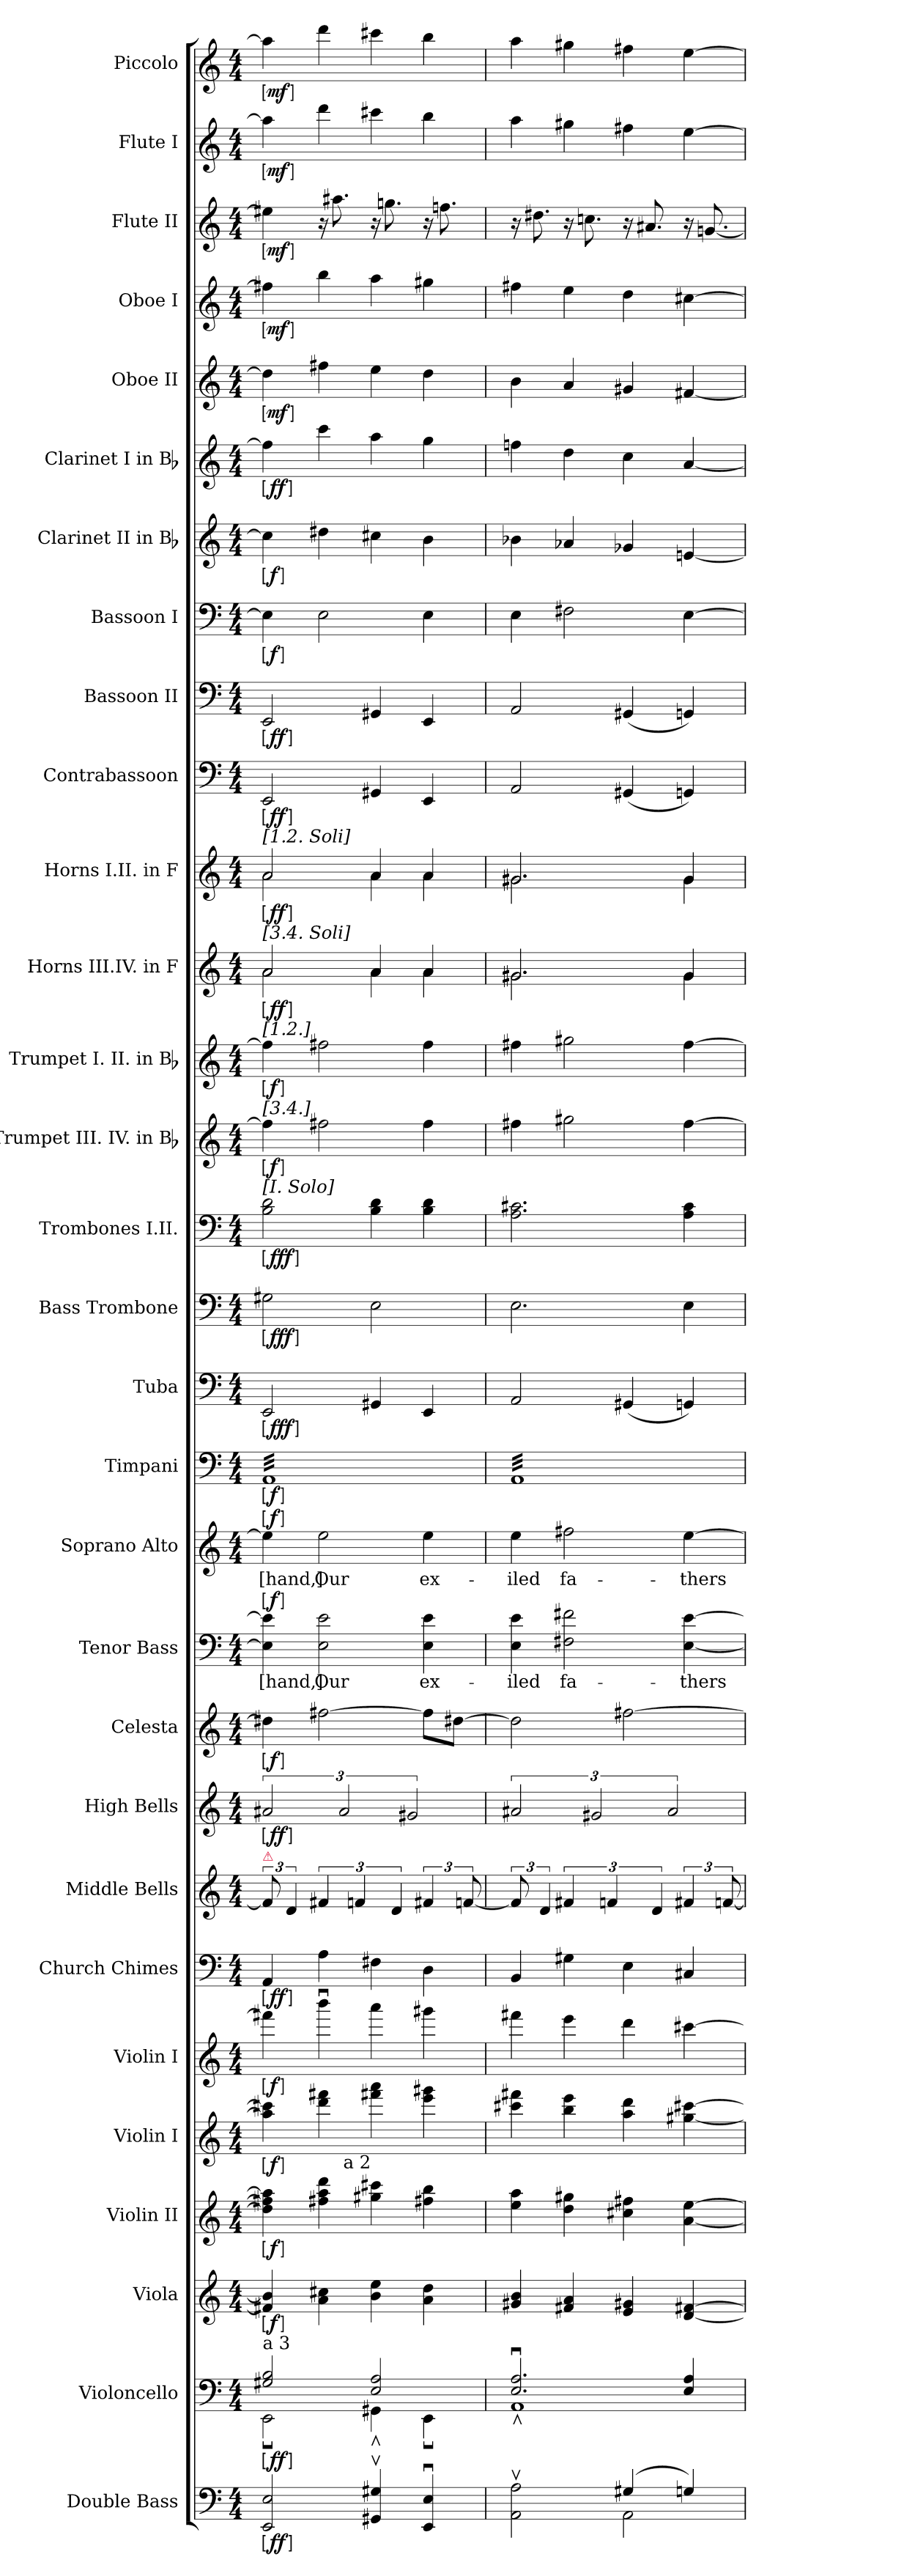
**kern	**dynam	**kern	**dynam	**kern	**dynam	**kern	**dynam	**kern	**dynam	**kern	**dynam	**kern	**dynam	**kern	**kern	**dynam	**kern	**dynam	**kern	**text	**dynam	**kern	**text	**dynam	**kern	**dynam	**kern	**dynam	**kern	**dynam	**kern	**dynam	**kern	**dynam	**kern	**dynam	**kern	**dynam	**kern	**dynam	**kern	**dynam	**kern	**dynam	**kern	**dynam	**kern	**dynam	**kern	**dynam	**kern	**dynam	**kern	**dynam	**kern	**dynam	**kern	**dynam	**kern	**dynam
*part30	*part30	*part29	*part29	*part28	*part28	*part27	*part27	*part26	*part26	*part25	*part25	*part24	*part24	*part23	*part22	*part22	*part21	*part21	*part20	*part20	*part20	*part19	*part19	*part19	*part18	*part18	*part17	*part17	*part16	*part16	*part15	*part15	*part14	*part14	*part13	*part13	*part12	*part12	*part11	*part11	*part10	*part10	*part9	*part9	*part8	*part8	*part7	*part7	*part6	*part6	*part5	*part5	*part4	*part4	*part3	*part3	*part2	*part2	*part1	*part1
*staff30	*staff30	*staff29	*staff29	*staff28	*staff28	*staff27	*staff27	*staff26	*staff26	*staff25	*staff25	*staff24	*staff24	*staff23	*staff22	*staff22	*staff21	*staff21	*staff20	*staff20	*staff20	*staff19	*staff19	*staff19	*staff18	*staff18	*staff17	*staff17	*staff16	*staff16	*staff15	*staff15	*staff14	*staff14	*staff13	*staff13	*staff12	*staff12	*staff11	*staff11	*staff10	*staff10	*staff9	*staff9	*staff8	*staff8	*staff7	*staff7	*staff6	*staff6	*staff5	*staff5	*staff4	*staff4	*staff3	*staff3	*staff2	*staff2	*staff1	*staff1
*I"Double Bass	*	*I"Violoncello	*	*I"Viola	*	*I"Violin II	*	*I"Violin I	*	*I"Violin I	*	*I"Church Chimes	*	*I"Middle Bells	*I"High Bells	*	*I"Celesta	*	*I"Tenor Bass	*	*	*I"Soprano Alto	*	*	*I"Timpani	*	*I"Tuba	*	*I"Bass Trombone	*	*I"Trombones I.II.	*	*I"Trumpet III. IV. in Bb	*	*I"Trumpet I. II. in Bb	*	*I"Horns III.IV. in F	*	*I"Horns I.II. in F	*	*I"Contrabassoon	*	*I"Bassoon II	*	*I"Bassoon I	*	*I"Clarinet II in Bb	*	*I"Clarinet I in Bb	*	*I"Oboe II	*	*I"Oboe I	*	*I"Flute II	*	*I"Flute I	*	*I"Piccolo	*
*I'Db.	*	*I'Vc.	*	*I'Vla.	*	*I'Vln. II	*	*I'Vln. I	*	*I'Vln. I	*	*I'Chim.	*	*	*	*	*I'Cel.	*	*I'T.	*	*	*I'S.	*	*	*I'Timp.	*	*I'Tba.	*	*I'B. Tbn.	*	*I'Tbn.	*	*I'Tpt.	*	*I'Tpt.	*	*I'Hn.	*	*I'Hn.	*	*I'Cbsn.	*	*I'Bsn.	*	*I'Bsn.	*	*I'Cl.	*	*I'Cl.	*	*I'Ob.	*	*I'Ob.	*	*I'Fl.	*	*I'Fl.	*	*I'Picc.	*
*clefF4	*	*clefF4	*	*clefG2	*	*clefG2	*	*clefG2	*	*clefG2	*	*clefF4	*	*clefG2	*clefG2	*	*clefG2	*	*clefF4	*	*	*clefG2	*	*	*clefF4	*	*clefF4	*	*clefF4	*	*clefF4	*	*clefG2	*	*clefG2	*	*clefG2	*	*clefG2	*	*clefF4	*	*clefF4	*	*clefF4	*	*clefG2	*	*clefG2	*	*clefG2	*	*clefG2	*	*clefG2	*	*clefG2	*	*clefG2	*
*ITrd7c12	*	*	*	*	*	*	*	*	*	*	*	*	*	*	*	*	*ITrd-7c-12	*	*	*	*	*	*	*	*	*	*	*	*ITrd7c12	*	*	*	*ITrd1c2	*	*ITrd1c2	*	*ITrd4c7	*	*ITrd4c7	*	*ITrd7c12	*	*	*	*	*	*ITrd1c2	*	*ITrd1c2	*	*	*	*	*	*	*	*	*	*ITrd-7c-12	*
*k[]	*	*k[]	*	*k[]	*	*k[]	*	*k[]	*	*k[]	*	*k[]	*	*k[]	*k[]	*	*k[]	*	*k[]	*	*	*k[]	*	*	*k[]	*	*k[]	*	*k[]	*	*k[]	*	*k[b-e-]	*	*k[b-e-]	*	*k[b-]	*	*k[b-]	*	*k[]	*	*k[]	*	*k[]	*	*k[b-e-]	*	*k[b-e-]	*	*k[]	*	*k[]	*	*k[]	*	*k[]	*	*k[]	*
*M4/4	*	*M4/4	*	*M4/4	*	*M4/4	*	*M4/4	*	*M4/4	*	*M4/4	*	*M4/4	*M4/4	*	*M4/4	*	*M4/4	*	*	*M4/4	*	*	*M4/4	*	*M4/4	*	*M4/4	*	*M4/4	*	*M4/4	*	*M4/4	*	*M4/4	*	*M4/4	*	*M4/4	*	*M4/4	*	*M4/4	*	*M4/4	*	*M4/4	*	*M4/4	*	*M4/4	*	*M4/4	*	*M4/4	*	*M4/4	*
=	=	=	=	=	=	=	=	=	=	=	=	=	=	=	=	=	=	=	=	=	=	=	=	=	=	=	=	=	=	=	=	=	=	=	=	=	=	=	=	=	=	=	=	=	=	=	=	=	=	=	=	=	=	=	=	=	=	=	=	=
*	*	*^	*	*	*	*	*	*	*	*	*	*	*	*	*	*	*	*	*	*	*	*	*	*	*	*	*	*	*	*	*	*	*	*	*	*	*^	*	*^	*	*	*	*	*	*	*	*	*	*	*	*	*	*	*	*	*	*	*	*	*
!	!	!	!	!	!	!	!	!	!	!	!	!	!	!	!	!	!	!	!	!	!	!	!	!	!	!	!	!	!	!	!	!	!	!	!	!	!	!	!	!	!LO:TX:a:t=[1.2. Soli]	!	!	!	!	!	!	!	!	!	!	!	!	!	!	!	!	!	!	!	!	!	!
!	!	!	!	!	!	!	!	!	!	!	!	!	!	!	!	!	!	!	!	!	!	!	!	!	!	!	!	!	!	!	!	!	!	!	!	!	!	!LO:TX:a:t=[3.4. Soli]	!	!	!	!	!	!	!	!	!	!	!	!	!	!	!	!	!	!	!	!	!	!	!	!	!
!	!	!	!	!	!	!	!	!	!	!	!	!	!	!	!	!	!	!	!	!	!	!	!	!	!	!	!	!	!	!	!	!	!	!	!	!LO:TX:a:t=[1.2.]	!	!	!	!	!	!	!	!	!	!	!	!	!	!	!	!	!	!	!	!	!	!	!	!	!	!	!
!	!	!	!	!	!	!	!	!	!	!	!	!	!	!	!	!	!	!	!	!	!	!	!	!	!	!	!	!	!	!	!	!	!	!LO:TX:a:t=[3.4.]	!	!	!	!	!	!	!	!	!	!	!	!	!	!	!	!	!	!	!	!	!	!	!	!	!	!	!	!	!
!	!	!	!	!	!	!	!	!	!	!	!	!	!	!	!	!	!	!	!	!	!	!	!	!	!	!	!	!	!	!	!	!LO:TX:a:t=[I. Solo]	!	!	!	!	!	!	!	!	!	!	!	!	!	!	!	!	!	!	!	!	!	!	!	!	!	!	!	!	!	!	!
!	!	!	!	!	!	!	!	!	!	!	!	!	!	!	!LO:TX:a:color=crimson:t=⚠	!	!	!	!	!	!	!	!	!	!	!	!	!	!	!	!	!	!	!	!	!	!	!	!	!	!	!	!	!	!	!	!	!	!	!	!	!	!	!	!	!	!	!	!	!	!	!	!
!	!	!LO:TX:a:t=a 3	!	!	!	!	!	!	!	!	!	!	!	!	!	!	!	!	!	!	!	!	!	!	!	!	!	!	!	!	!	!	!	!	!	!	!	!	!	!	!	!	!	!	!	!	!	!	!	!	!	!	!	!	!	!	!	!	!	!	!	!	!
!	!LO:DY:ed=brack	!	!	!LO:DY:ed=brack	!	!LO:DY:ed=brack	!	!LO:DY:ed=brack	!	!LO:DY:ed=brack	!	!LO:DY:ed=brack	!	!LO:DY:ed=brack	!	!	!LO:DY:ed=brack	!	!LO:DY:ed=brack	!	!	!LO:DY:a:ed=brack	!	!	!LO:DY:a:ed=brack	!	!LO:DY:ed=brack	!	!LO:DY:ed=brack	!	!LO:DY:ed=brack	!	!LO:DY:ed=brack	!	!LO:DY:ed=brack	!	!LO:DY:ed=brack	!	!	!LO:DY:ed=brack	!	!	!LO:DY:ed=brack	!	!LO:DY:ed=brack	!	!LO:DY:ed=brack	!	!LO:DY:ed=brack	!	!LO:DY:ed=brack	!	!LO:DY:ed=brack	!	!LO:DY:ed=brack	!	!LO:DY:ed=brack	!	!LO:DY:ed=brack	!	!LO:DY:ed=brack	!	!LO:DY:ed=brack
*	*	*	*	*	*	*	*	*	*	*	*	*	*	*	*	*	*	*	*	*	*	*	*	*	*	*tremolo	*	*	*	*	*	*	*	*	*	*	*	*	*	*	*	*	*	*	*	*	*	*	*	*	*	*	*	*	*	*	*	*	*	*	*	*	*
2EEE 2EE	ff	2G#X 2B	2EEu	ff	4f#X] 4b]	f	4dd] 4ff#X] 4aa]	f	4aa] 4ccc#X]	f	4fff#X]	f	4AA	ff	12f]	3a#X	ff	4ddd#X]	f	4E] 4e]	[hand,]	f	4ee]	[hand,]	f	(32AALLL	f	2EE	fff	2GG#X	fff	2B 2d	fff	4ee]	f	4ee]	f	2d	2d	ff	2d	2d	ff	2EEE	ff	2EE	ff	4E]	f	4b]	f	4een]	ff	4dd]	mf	4ff#X]	mf	4ee#X]	mf	4aa]	mf	4aaa]	mf
.	.	.	.	.	.	.	.	.	.	.	.	.	.	.	.	.	.	.	.	.	.	.	.	.	.	(32AA	.	.	.	.	.	.	.	.	.	.	.	.	.	.	.	.	.	.	.	.	.	.	.	.	.	.	.	.	.	.	.	.	.	.	.	.	.
.	.	.	.	.	.	.	.	.	.	.	.	.	.	.	.	.	.	.	.	.	.	.	.	.	.	(32AA	.	.	.	.	.	.	.	.	.	.	.	.	.	.	.	.	.	.	.	.	.	.	.	.	.	.	.	.	.	.	.	.	.	.	.	.	.
.	.	.	.	.	.	.	.	.	.	.	.	.	.	.	6d	.	.	.	.	.	.	.	.	.	.	.	.	.	.	.	.	.	.	.	.	.	.	.	.	.	.	.	.	.	.	.	.	.	.	.	.	.	.	.	.	.	.	.	.	.	.	.	.
.	.	.	.	.	.	.	.	.	.	.	.	.	.	.	.	.	.	.	.	.	.	.	.	.	.	(32AA	.	.	.	.	.	.	.	.	.	.	.	.	.	.	.	.	.	.	.	.	.	.	.	.	.	.	.	.	.	.	.	.	.	.	.	.	.
.	.	.	.	.	.	.	.	.	.	.	.	.	.	.	.	.	.	.	.	.	.	.	.	.	.	(32AA	.	.	.	.	.	.	.	.	.	.	.	.	.	.	.	.	.	.	.	.	.	.	.	.	.	.	.	.	.	.	.	.	.	.	.	.	.
.	.	.	.	.	.	.	.	.	.	.	.	.	.	.	.	.	.	.	.	.	.	.	.	.	.	(32AA	.	.	.	.	.	.	.	.	.	.	.	.	.	.	.	.	.	.	.	.	.	.	.	.	.	.	.	.	.	.	.	.	.	.	.	.	.
.	.	.	.	.	.	.	.	.	.	.	.	.	.	.	.	.	.	.	.	.	.	.	.	.	.	(32AA	.	.	.	.	.	.	.	.	.	.	.	.	.	.	.	.	.	.	.	.	.	.	.	.	.	.	.	.	.	.	.	.	.	.	.	.	.
.	.	.	.	.	.	.	.	.	.	.	.	.	.	.	.	.	.	.	.	.	.	.	.	.	.	(32AA	.	.	.	.	.	.	.	.	.	.	.	.	.	.	.	.	.	.	.	.	.	.	.	.	.	.	.	.	.	.	.	.	.	.	.	.	.
.	.	.	.	.	4a 4cc#X	.	4ff#X 4aa 4ddd	.	4ddd 4fff#X	.	4bbbu	.	4A	.	6f#X	.	.	[2fff#X	.	2E 2e	Our	.	2ee	Our	.	(32AA	.	.	.	.	.	.	.	2een	.	2een	.	.	.	.	.	.	.	.	.	.	.	2E	.	4cc#X	.	4bb-	.	4ff#X	.	4bb	.	16r	.	4ddd	.	4dddd	.
.	.	.	.	.	.	.	.	.	.	.	.	.	.	.	.	.	.	.	.	.	.	.	.	.	.	(32AA	.	.	.	.	.	.	.	.	.	.	.	.	.	.	.	.	.	.	.	.	.	.	.	.	.	.	.	.	.	.	.	.	.	.	.	.	.
.	.	.	.	.	.	.	.	.	.	.	.	.	.	.	.	.	.	.	.	.	.	.	.	.	.	(32AA	.	.	.	.	.	.	.	.	.	.	.	.	.	.	.	.	.	.	.	.	.	.	.	.	.	.	.	.	.	.	.	8.aa#X	.	.	.	.	.
.	.	.	.	.	.	.	.	.	.	.	.	.	.	.	.	3a#	.	.	.	.	.	.	.	.	.	.	.	.	.	.	.	.	.	.	.	.	.	.	.	.	.	.	.	.	.	.	.	.	.	.	.	.	.	.	.	.	.	.	.	.	.	.	.
.	.	.	.	.	.	.	.	.	.	.	.	.	.	.	.	.	.	.	.	.	.	.	.	.	.	(32AA	.	.	.	.	.	.	.	.	.	.	.	.	.	.	.	.	.	.	.	.	.	.	.	.	.	.	.	.	.	.	.	.	.	.	.	.	.
.	.	.	.	.	.	.	.	.	.	.	.	.	.	.	.	.	.	.	.	.	.	.	.	.	.	(32AA	.	.	.	.	.	.	.	.	.	.	.	.	.	.	.	.	.	.	.	.	.	.	.	.	.	.	.	.	.	.	.	.	.	.	.	.	.
.	.	.	.	.	.	.	.	.	.	.	.	.	.	.	.	.	.	.	.	.	.	.	.	.	.	(32AA	.	.	.	.	.	.	.	.	.	.	.	.	.	.	.	.	.	.	.	.	.	.	.	.	.	.	.	.	.	.	.	.	.	.	.	.	.
.	.	.	.	.	.	.	.	.	.	.	.	.	.	.	6fn	.	.	.	.	.	.	.	.	.	.	.	.	.	.	.	.	.	.	.	.	.	.	.	.	.	.	.	.	.	.	.	.	.	.	.	.	.	.	.	.	.	.	.	.	.	.	.	.
.	.	.	.	.	.	.	.	.	.	.	.	.	.	.	.	.	.	.	.	.	.	.	.	.	.	(32AA	.	.	.	.	.	.	.	.	.	.	.	.	.	.	.	.	.	.	.	.	.	.	.	.	.	.	.	.	.	.	.	.	.	.	.	.	.
.	.	.	.	.	.	.	.	.	.	.	.	.	.	.	.	.	.	.	.	.	.	.	.	.	.	(32AA	.	.	.	.	.	.	.	.	.	.	.	.	.	.	.	.	.	.	.	.	.	.	.	.	.	.	.	.	.	.	.	.	.	.	.	.	.
!	!	!	!	!	!	!	!LO:TX:a:rj:t=a 2	!	!	!	!	!	!	!	!	!	!	!	!	!	!	!	!	!	!	!	!	!	!	!	!	!	!	!	!	!	!	!	!	!	!	!	!	!	!	!	!	!	!	!	!	!	!	!	!	!	!	!	!	!	!	!	!
4GGG#Xv 4GG#Xv	.	2E 2A	4GG#Xv	.	4b 4ee	.	4gg#X 4ccc#X	.	4fff#X 4aaa	.	4aaa	.	4F#X	.	.	.	.	.	.	.	.	.	.	.	.	(32AA	.	4GG#X	.	2EE	.	4B 4d	.	.	.	.	.	4d	4d	.	4d	4d	.	4GGG#X	.	4GG#X	.	.	.	4bn	.	4gg	.	4ee	.	4aa	.	16r	.	4ccc#X	.	4cccc#X	.
.	.	.	.	.	.	.	.	.	.	.	.	.	.	.	.	.	.	.	.	.	.	.	.	.	.	(32AA	.	.	.	.	.	.	.	.	.	.	.	.	.	.	.	.	.	.	.	.	.	.	.	.	.	.	.	.	.	.	.	.	.	.	.	.	.
.	.	.	.	.	.	.	.	.	.	.	.	.	.	.	.	.	.	.	.	.	.	.	.	.	.	(32AA	.	.	.	.	.	.	.	.	.	.	.	.	.	.	.	.	.	.	.	.	.	.	.	.	.	.	.	.	.	.	.	8.ggn	.	.	.	.	.
.	.	.	.	.	.	.	.	.	.	.	.	.	.	.	6d	.	.	.	.	.	.	.	.	.	.	.	.	.	.	.	.	.	.	.	.	.	.	.	.	.	.	.	.	.	.	.	.	.	.	.	.	.	.	.	.	.	.	.	.	.	.	.	.
.	.	.	.	.	.	.	.	.	.	.	.	.	.	.	.	.	.	.	.	.	.	.	.	.	.	(32AA	.	.	.	.	.	.	.	.	.	.	.	.	.	.	.	.	.	.	.	.	.	.	.	.	.	.	.	.	.	.	.	.	.	.	.	.	.
.	.	.	.	.	.	.	.	.	.	.	.	.	.	.	.	.	.	.	.	.	.	.	.	.	.	(32AA	.	.	.	.	.	.	.	.	.	.	.	.	.	.	.	.	.	.	.	.	.	.	.	.	.	.	.	.	.	.	.	.	.	.	.	.	.
.	.	.	.	.	.	.	.	.	.	.	.	.	.	.	.	.	.	.	.	.	.	.	.	.	.	(32AA	.	.	.	.	.	.	.	.	.	.	.	.	.	.	.	.	.	.	.	.	.	.	.	.	.	.	.	.	.	.	.	.	.	.	.	.	.
.	.	.	.	.	.	.	.	.	.	.	.	.	.	.	.	3g#X	.	.	.	.	.	.	.	.	.	.	.	.	.	.	.	.	.	.	.	.	.	.	.	.	.	.	.	.	.	.	.	.	.	.	.	.	.	.	.	.	.	.	.	.	.	.	.
.	.	.	.	.	.	.	.	.	.	.	.	.	.	.	.	.	.	.	.	.	.	.	.	.	.	(32AA	.	.	.	.	.	.	.	.	.	.	.	.	.	.	.	.	.	.	.	.	.	.	.	.	.	.	.	.	.	.	.	.	.	.	.	.	.
.	.	.	.	.	.	.	.	.	.	.	.	.	.	.	.	.	.	.	.	.	.	.	.	.	.	(32AA	.	.	.	.	.	.	.	.	.	.	.	.	.	.	.	.	.	.	.	.	.	.	.	.	.	.	.	.	.	.	.	.	.	.	.	.	.
4EEEu 4EEu	.	.	4EEu	.	4a 4dd	.	4ff#X 4bb	.	4eee 4ggg#X	.	4ggg#X	.	4D	.	6f#X	.	.	8fff#L]	.	4E 4e	ex-	.	4ee	ex-	.	(32AA	.	4EE	.	.	.	4B 4d	.	4ee	.	4ee	.	4d	4d	.	4d	4d	.	4EEE	.	4EE	.	4E	.	4a	.	4ff	.	4dd	.	4gg#X	.	16r	.	4bb	.	4bbb	.
.	.	.	.	.	.	.	.	.	.	.	.	.	.	.	.	.	.	.	.	.	.	.	.	.	.	(32AA	.	.	.	.	.	.	.	.	.	.	.	.	.	.	.	.	.	.	.	.	.	.	.	.	.	.	.	.	.	.	.	.	.	.	.	.	.
.	.	.	.	.	.	.	.	.	.	.	.	.	.	.	.	.	.	.	.	.	.	.	.	.	.	(32AA	.	.	.	.	.	.	.	.	.	.	.	.	.	.	.	.	.	.	.	.	.	.	.	.	.	.	.	.	.	.	.	8.ffn	.	.	.	.	.
.	.	.	.	.	.	.	.	.	.	.	.	.	.	.	.	.	.	.	.	.	.	.	.	.	.	(32AA	.	.	.	.	.	.	.	.	.	.	.	.	.	.	.	.	.	.	.	.	.	.	.	.	.	.	.	.	.	.	.	.	.	.	.	.	.
.	.	.	.	.	.	.	.	.	.	.	.	.	.	.	.	.	.	[8ddd#XJ	.	.	.	.	.	.	.	(32AA	.	.	.	.	.	.	.	.	.	.	.	.	.	.	.	.	.	.	.	.	.	.	.	.	.	.	.	.	.	.	.	.	.	.	.	.	.
.	.	.	.	.	.	.	.	.	.	.	.	.	.	.	.	.	.	.	.	.	.	.	.	.	.	(32AA	.	.	.	.	.	.	.	.	.	.	.	.	.	.	.	.	.	.	.	.	.	.	.	.	.	.	.	.	.	.	.	.	.	.	.	.	.
.	.	.	.	.	.	.	.	.	.	.	.	.	.	.	[12fn	.	.	.	.	.	.	.	.	.	.	.	.	.	.	.	.	.	.	.	.	.	.	.	.	.	.	.	.	.	.	.	.	.	.	.	.	.	.	.	.	.	.	.	.	.	.	.	.
.	.	.	.	.	.	.	.	.	.	.	.	.	.	.	.	.	.	.	.	.	.	.	.	.	.	(32AA	.	.	.	.	.	.	.	.	.	.	.	.	.	.	.	.	.	.	.	.	.	.	.	.	.	.	.	.	.	.	.	.	.	.	.	.	.
.	.	.	.	.	.	.	.	.	.	.	.	.	.	.	.	.	.	.	.	.	.	.	.	.	.	(32AAJJJ	.	.	.	.	.	.	.	.	.	.	.	.	.	.	.	.	.	.	.	.	.	.	.	.	.	.	.	.	.	.	.	.	.	.	.	.	.
=	=	=	=	=	=	=	=	=	=	=	=	=	=	=	=	=	=	=	=	=	=	=	=	=	=	=	=	=	=	=	=	=	=	=	=	=	=	=	=	=	=	=	=	=	=	=	=	=	=	=	=	=	=	=	=	=	=	=	=	=	=	=	=
*^	*	*	*	*	*	*	*	*	*	*	*	*	*	*	*	*	*	*	*	*	*	*	*	*	*	*	*	*	*	*	*	*	*	*	*	*	*	*	*	*	*	*	*	*	*	*	*	*	*	*	*	*	*	*	*	*	*	*	*	*	*	*	*
2AAAv 2AAv	2ryy	.	2.Eu 2.Au	1AAv	.	4g#X 4b	.	4ee 4aa	.	4ccc#X 4fff#X	.	4fff#X	.	4BB	.	12f]	3a#X	.	2ddd#]	.	4E 4e	-iled	.	4ee	-iled	.	32AA)LLL	.	2AA	.	2.EE	.	2.A 2.c#X	.	4een	.	4een	.	2.c#X	2.c#X	.	2.c#X	2.c#X	.	2AAA	.	2AA	.	4E	.	4a-X	.	4ee-X	.	4b	.	4ff#X	.	16r	.	4aa	.	4aaa	.
.	.	.	.	.	.	.	.	.	.	.	.	.	.	.	.	.	.	.	.	.	.	.	.	.	.	.	32AA)	.	.	.	.	.	.	.	.	.	.	.	.	.	.	.	.	.	.	.	.	.	.	.	.	.	.	.	.	.	.	.	.	.	.	.	.	.
.	.	.	.	.	.	.	.	.	.	.	.	.	.	.	.	.	.	.	.	.	.	.	.	.	.	.	32AA)	.	.	.	.	.	.	.	.	.	.	.	.	.	.	.	.	.	.	.	.	.	.	.	.	.	.	.	.	.	.	.	8.dd#X	.	.	.	.	.
.	.	.	.	.	.	.	.	.	.	.	.	.	.	.	.	6d	.	.	.	.	.	.	.	.	.	.	.	.	.	.	.	.	.	.	.	.	.	.	.	.	.	.	.	.	.	.	.	.	.	.	.	.	.	.	.	.	.	.	.	.	.	.	.	.
.	.	.	.	.	.	.	.	.	.	.	.	.	.	.	.	.	.	.	.	.	.	.	.	.	.	.	32AA)	.	.	.	.	.	.	.	.	.	.	.	.	.	.	.	.	.	.	.	.	.	.	.	.	.	.	.	.	.	.	.	.	.	.	.	.	.
.	.	.	.	.	.	.	.	.	.	.	.	.	.	.	.	.	.	.	.	.	.	.	.	.	.	.	32AA)	.	.	.	.	.	.	.	.	.	.	.	.	.	.	.	.	.	.	.	.	.	.	.	.	.	.	.	.	.	.	.	.	.	.	.	.	.
.	.	.	.	.	.	.	.	.	.	.	.	.	.	.	.	.	.	.	.	.	.	.	.	.	.	.	32AA)	.	.	.	.	.	.	.	.	.	.	.	.	.	.	.	.	.	.	.	.	.	.	.	.	.	.	.	.	.	.	.	.	.	.	.	.	.
.	.	.	.	.	.	.	.	.	.	.	.	.	.	.	.	.	.	.	.	.	.	.	.	.	.	.	32AA)	.	.	.	.	.	.	.	.	.	.	.	.	.	.	.	.	.	.	.	.	.	.	.	.	.	.	.	.	.	.	.	.	.	.	.	.	.
.	.	.	.	.	.	.	.	.	.	.	.	.	.	.	.	.	.	.	.	.	.	.	.	.	.	.	32AA)	.	.	.	.	.	.	.	.	.	.	.	.	.	.	.	.	.	.	.	.	.	.	.	.	.	.	.	.	.	.	.	.	.	.	.	.	.
.	.	.	.	.	.	4f#X 4a	.	4dd 4gg#X	.	4bb 4eee	.	4eee	.	4G#X	.	6f#X	.	.	.	.	2F#X 2f#X	fa-	.	2ff#X	fa-	.	32AA)	.	.	.	.	.	.	.	2ff#X	.	2ff#X	.	.	.	.	.	.	.	.	.	.	.	2F#X	.	4g-X	.	4cc	.	4a	.	4ee	.	16r	.	4gg#X	.	4ggg#X	.
.	.	.	.	.	.	.	.	.	.	.	.	.	.	.	.	.	.	.	.	.	.	.	.	.	.	.	32AA)	.	.	.	.	.	.	.	.	.	.	.	.	.	.	.	.	.	.	.	.	.	.	.	.	.	.	.	.	.	.	.	.	.	.	.	.	.
.	.	.	.	.	.	.	.	.	.	.	.	.	.	.	.	.	.	.	.	.	.	.	.	.	.	.	32AA)	.	.	.	.	.	.	.	.	.	.	.	.	.	.	.	.	.	.	.	.	.	.	.	.	.	.	.	.	.	.	.	8.ccn	.	.	.	.	.
.	.	.	.	.	.	.	.	.	.	.	.	.	.	.	.	.	3g#X	.	.	.	.	.	.	.	.	.	.	.	.	.	.	.	.	.	.	.	.	.	.	.	.	.	.	.	.	.	.	.	.	.	.	.	.	.	.	.	.	.	.	.	.	.	.	.
.	.	.	.	.	.	.	.	.	.	.	.	.	.	.	.	.	.	.	.	.	.	.	.	.	.	.	32AA)	.	.	.	.	.	.	.	.	.	.	.	.	.	.	.	.	.	.	.	.	.	.	.	.	.	.	.	.	.	.	.	.	.	.	.	.	.
.	.	.	.	.	.	.	.	.	.	.	.	.	.	.	.	.	.	.	.	.	.	.	.	.	.	.	32AA)	.	.	.	.	.	.	.	.	.	.	.	.	.	.	.	.	.	.	.	.	.	.	.	.	.	.	.	.	.	.	.	.	.	.	.	.	.
.	.	.	.	.	.	.	.	.	.	.	.	.	.	.	.	.	.	.	.	.	.	.	.	.	.	.	32AA)	.	.	.	.	.	.	.	.	.	.	.	.	.	.	.	.	.	.	.	.	.	.	.	.	.	.	.	.	.	.	.	.	.	.	.	.	.
.	.	.	.	.	.	.	.	.	.	.	.	.	.	.	.	6fn	.	.	.	.	.	.	.	.	.	.	.	.	.	.	.	.	.	.	.	.	.	.	.	.	.	.	.	.	.	.	.	.	.	.	.	.	.	.	.	.	.	.	.	.	.	.	.	.
.	.	.	.	.	.	.	.	.	.	.	.	.	.	.	.	.	.	.	.	.	.	.	.	.	.	.	32AA)	.	.	.	.	.	.	.	.	.	.	.	.	.	.	.	.	.	.	.	.	.	.	.	.	.	.	.	.	.	.	.	.	.	.	.	.	.
.	.	.	.	.	.	.	.	.	.	.	.	.	.	.	.	.	.	.	.	.	.	.	.	.	.	.	32AA)	.	.	.	.	.	.	.	.	.	.	.	.	.	.	.	.	.	.	.	.	.	.	.	.	.	.	.	.	.	.	.	.	.	.	.	.	.
(4GG#X	2AAA	.	.	.	.	4e 4g#X	.	4cc#X 4ff#X	.	4aa 4ddd	.	4ddd	.	4E	.	.	.	.	[2fff#X	.	.	.	.	.	.	.	32AA)	.	(4GG#X	.	.	.	.	.	.	.	.	.	.	.	.	.	.	.	(4GGG#X	.	(4GG#X	.	.	.	4f-X	.	4b-	.	4g#X	.	4dd	.	16r	.	4ff#X	.	4fff#X	.
.	.	.	.	.	.	.	.	.	.	.	.	.	.	.	.	.	.	.	.	.	.	.	.	.	.	.	32AA)	.	.	.	.	.	.	.	.	.	.	.	.	.	.	.	.	.	.	.	.	.	.	.	.	.	.	.	.	.	.	.	.	.	.	.	.	.
.	.	.	.	.	.	.	.	.	.	.	.	.	.	.	.	.	.	.	.	.	.	.	.	.	.	.	32AA)	.	.	.	.	.	.	.	.	.	.	.	.	.	.	.	.	.	.	.	.	.	.	.	.	.	.	.	.	.	.	.	8.a#X	.	.	.	.	.
.	.	.	.	.	.	.	.	.	.	.	.	.	.	.	.	6d	.	.	.	.	.	.	.	.	.	.	.	.	.	.	.	.	.	.	.	.	.	.	.	.	.	.	.	.	.	.	.	.	.	.	.	.	.	.	.	.	.	.	.	.	.	.	.	.
.	.	.	.	.	.	.	.	.	.	.	.	.	.	.	.	.	.	.	.	.	.	.	.	.	.	.	32AA)	.	.	.	.	.	.	.	.	.	.	.	.	.	.	.	.	.	.	.	.	.	.	.	.	.	.	.	.	.	.	.	.	.	.	.	.	.
.	.	.	.	.	.	.	.	.	.	.	.	.	.	.	.	.	.	.	.	.	.	.	.	.	.	.	32AA)	.	.	.	.	.	.	.	.	.	.	.	.	.	.	.	.	.	.	.	.	.	.	.	.	.	.	.	.	.	.	.	.	.	.	.	.	.
.	.	.	.	.	.	.	.	.	.	.	.	.	.	.	.	.	.	.	.	.	.	.	.	.	.	.	32AA)	.	.	.	.	.	.	.	.	.	.	.	.	.	.	.	.	.	.	.	.	.	.	.	.	.	.	.	.	.	.	.	.	.	.	.	.	.
.	.	.	.	.	.	.	.	.	.	.	.	.	.	.	.	.	3a#	.	.	.	.	.	.	.	.	.	.	.	.	.	.	.	.	.	.	.	.	.	.	.	.	.	.	.	.	.	.	.	.	.	.	.	.	.	.	.	.	.	.	.	.	.	.	.
.	.	.	.	.	.	.	.	.	.	.	.	.	.	.	.	.	.	.	.	.	.	.	.	.	.	.	32AA)	.	.	.	.	.	.	.	.	.	.	.	.	.	.	.	.	.	.	.	.	.	.	.	.	.	.	.	.	.	.	.	.	.	.	.	.	.
.	.	.	.	.	.	.	.	.	.	.	.	.	.	.	.	.	.	.	.	.	.	.	.	.	.	.	32AA)	.	.	.	.	.	.	.	.	.	.	.	.	.	.	.	.	.	.	.	.	.	.	.	.	.	.	.	.	.	.	.	.	.	.	.	.	.
4GGn)	.	.	4E 4A	.	.	[4d [4f#X	.	[4a [4ee	.	[4gg#X [4ccc#X	.	[4ccc#X	.	4C#X	.	6f#X	.	.	.	.	[4E [4e	-thers	.	[4ee	-thers	.	32AA)	.	4GGn)	.	4EE	.	4A 4c#	.	[4ee	.	[4ee	.	4c#	4c#	.	4c#	4c#	.	4GGGn)	.	4GGn)	.	[4E	.	[4dn	.	[4g	.	[4f#X	.	[4cc#X	.	16r	.	[4ee	.	[4eee	.
.	.	.	.	.	.	.	.	.	.	.	.	.	.	.	.	.	.	.	.	.	.	.	.	.	.	.	32AA)	.	.	.	.	.	.	.	.	.	.	.	.	.	.	.	.	.	.	.	.	.	.	.	.	.	.	.	.	.	.	.	.	.	.	.	.	.
.	.	.	.	.	.	.	.	.	.	.	.	.	.	.	.	.	.	.	.	.	.	.	.	.	.	.	32AA)	.	.	.	.	.	.	.	.	.	.	.	.	.	.	.	.	.	.	.	.	.	.	.	.	.	.	.	.	.	.	.	[8.gn	.	.	.	.	.
.	.	.	.	.	.	.	.	.	.	.	.	.	.	.	.	.	.	.	.	.	.	.	.	.	.	.	32AA)	.	.	.	.	.	.	.	.	.	.	.	.	.	.	.	.	.	.	.	.	.	.	.	.	.	.	.	.	.	.	.	.	.	.	.	.	.
.	.	.	.	.	.	.	.	.	.	.	.	.	.	.	.	.	.	.	.	.	.	.	.	.	.	.	32AA)	.	.	.	.	.	.	.	.	.	.	.	.	.	.	.	.	.	.	.	.	.	.	.	.	.	.	.	.	.	.	.	.	.	.	.	.	.
.	.	.	.	.	.	.	.	.	.	.	.	.	.	.	.	.	.	.	.	.	.	.	.	.	.	.	32AA)	.	.	.	.	.	.	.	.	.	.	.	.	.	.	.	.	.	.	.	.	.	.	.	.	.	.	.	.	.	.	.	.	.	.	.	.	.
.	.	.	.	.	.	.	.	.	.	.	.	.	.	.	.	[12fn	.	.	.	.	.	.	.	.	.	.	.	.	.	.	.	.	.	.	.	.	.	.	.	.	.	.	.	.	.	.	.	.	.	.	.	.	.	.	.	.	.	.	.	.	.	.	.	.
.	.	.	.	.	.	.	.	.	.	.	.	.	.	.	.	.	.	.	.	.	.	.	.	.	.	.	32AA)	.	.	.	.	.	.	.	.	.	.	.	.	.	.	.	.	.	.	.	.	.	.	.	.	.	.	.	.	.	.	.	.	.	.	.	.	.
.	.	.	.	.	.	.	.	.	.	.	.	.	.	.	.	.	.	.	.	.	.	.	.	.	.	.	32AA)JJJ	.	.	.	.	.	.	.	.	.	.	.	.	.	.	.	.	.	.	.	.	.	.	.	.	.	.	.	.	.	.	.	.	.	.	.	.	.
*	*	*	*	*	*	*	*	*	*	*	*	*	*	*	*	*	*	*	*	*	*	*	*	*	*	*	*Xtremolo	*	*	*	*	*	*	*	*	*	*	*	*	*	*	*	*	*	*	*	*	*	*	*	*	*	*	*	*	*	*	*	*	*	*	*	*	*
*v	*v	*	*	*	*	*	*	*	*	*	*	*	*	*	*	*	*	*	*	*	*	*	*	*	*	*	*	*	*	*	*	*	*	*	*	*	*	*	*v	*v	*	*v	*v	*	*	*	*	*	*	*	*	*	*	*	*	*	*	*	*	*	*	*	*	*
*	*	*v	*v	*	*	*	*	*	*	*	*	*	*	*	*	*	*	*	*	*	*	*	*	*	*	*	*	*	*	*	*	*	*	*	*	*	*	*	*	*	*	*	*	*	*	*	*	*	*	*	*	*	*	*	*	*	*	*	*	*	*
=	=	=	=	=	=	=	=	=	=	=	=	=	=	=	=	=	=	=	=	=	=	=	=	=	=	=	=	=	=	=	=	=	=	=	=	=	=	=	=	=	=	=	=	=	=	=	=	=	=	=	=	=	=	=	=	=	=	=	=	=
*-	*-	*-	*-	*-	*-	*-	*-	*-	*-	*-	*-	*-	*-	*-	*-	*-	*-	*-	*-	*-	*-	*-	*-	*-	*-	*-	*-	*-	*-	*-	*-	*-	*-	*-	*-	*-	*-	*-	*-	*-	*-	*-	*-	*-	*-	*-	*-	*-	*-	*-	*-	*-	*-	*-	*-	*-	*-	*-	*-	*-
